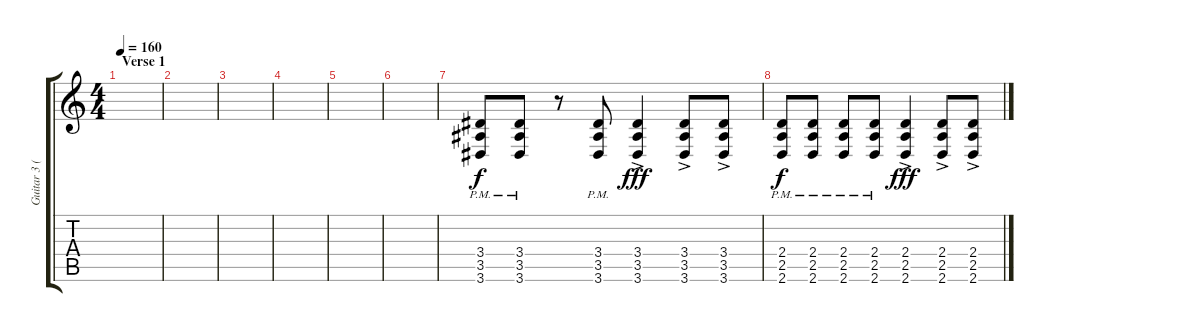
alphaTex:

\track ("Guitar 3 (distortion)" "Guitar 3 (") {instrument distortionguitar}
\staff {score tabs}
\tuning (D4 A3 F3 C3 G2 C2) {hide}
\ts (4 4)
\section ("" "Verse 1")
\tempo 160
\clef g2
\ks c
|
|
|
|
|
|
(3.4{pm} 3.5{pm} 3.6{pm}).8 (3.4{pm} 3.5{pm} 3.6{pm}).8 r.8 (3.4{pm} 3.5{pm} 3.6{pm}).8 (3.4 3.5 3.6{ac}).4{dy fff} (3.4 3.5 3.6{ac}).8 (3.4 3.5 3.6{ac}).8 |
(2.4{pm} 2.5{pm} 2.6{pm}).8{dy f} (2.4{pm} 2.5{pm} 2.6{pm}).8 (2.4{pm} 2.5{pm} 2.6{pm}).8 (2.4{pm} 2.5{pm} 2.6{pm}).8 (2.4 2.5 2.6{ac}).4{dy fff} (2.4 2.5 2.6{ac}).8 (2.4 2.5 2.6{ac}).8
